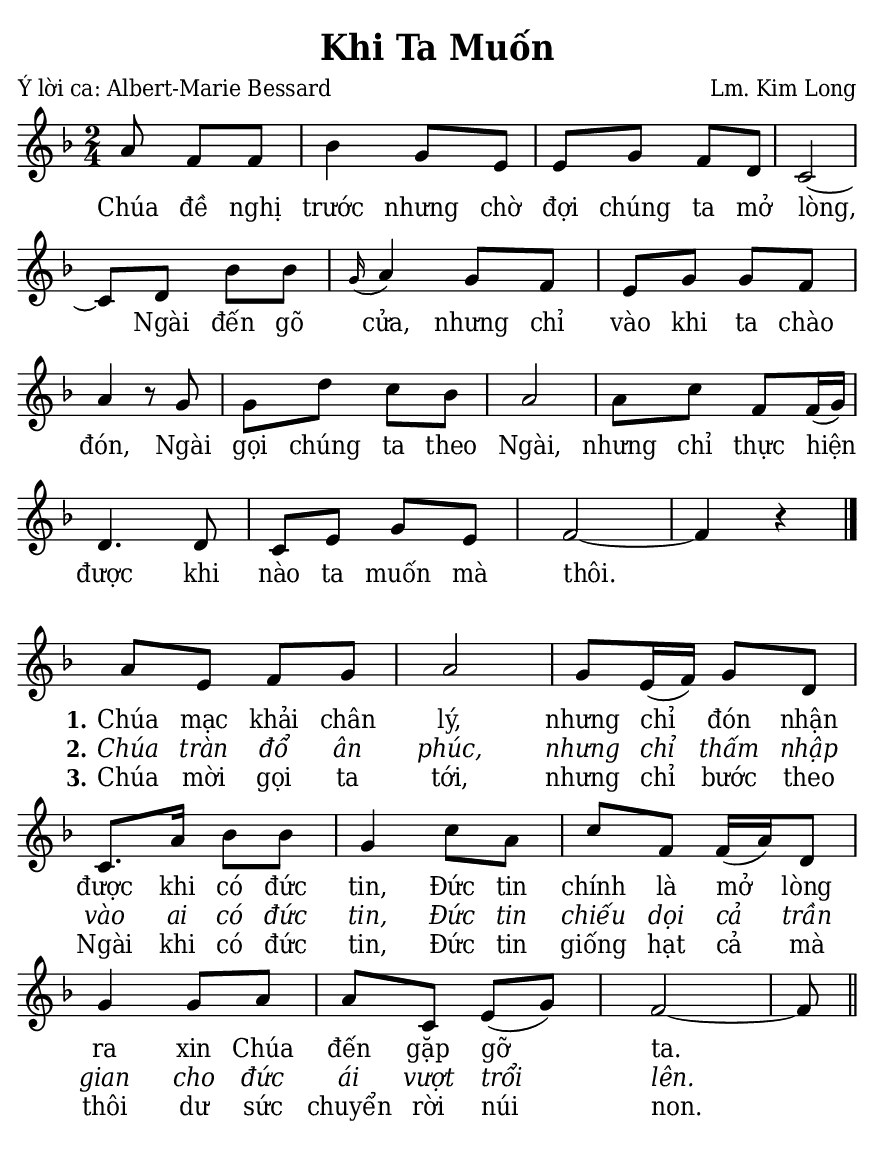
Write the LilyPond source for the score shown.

% Cài đặt chung
\version "2.24.3"
\include "english.ly"

\header {
  title = "Khi Ta Muốn"
  poet = "Ý lời ca: Albert-Marie Bessard"
  composer = "Lm. Kim Long"
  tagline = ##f
}

% Nhạc
nhacPhanMot = \relative c'' {
  \key f \major
  \time 2/4
  \partial 4. a8 f f |
  bf4 g8 e |
  e g f d |
  c2 ~ |
  c8 d bf' bf |
  \grace g16 (a4) g8 f |
  e g g f |
  a4 r8 g |
  g d' c bf |
  a2 |
  a8 c f, f16 (g) |
  d4. d8 |
  c e g e |
  f2 ~ |
  f4 r \bar "|."
}

nhacPhanHai = \relative c'' {
  \key f \major
  \time 2/4
  a8 e f g |
  a2 |
  g8 e16 (f) g8 d |
  c8. a'16 bf8 bf |
  g4 c8 a |
  c f, f16 (a) d,8 |
  g4 g8 a |
  a c, e (g) |
  f2 ~ |
  f8 \bar "||"
}

% Lời
loiPhanMot = \lyricmode {
  Chúa đề nghị trước nhưng chờ đợi chúng ta mở lòng,
  Ngài đến gõ cửa, nhưng chỉ vào khi ta chào đón,
  Ngài gọi chúng ta theo Ngài,
  nhưng chỉ thực hiện được khi nào ta muốn mà thôi.
}

loiPhanHai = \lyricmode {
  <<
    {
      \set stanza = "1."
      Chúa mạc khải chân lý, nhưng chỉ đón nhận được khi có đức tin,
      Đức tin chính là mở lòng ra xin Chúa đến gặp gỡ ta.
    }
    \new Lyrics {
	    \set associatedVoice = "beSop"
	    \set stanza = "2."
      \override Lyrics.LyricText.font-shape = #'italic
      Chúa tràn đổ ân phúc, nhưng chỉ thấm nhập vào ai có đức tin,
      Đức tin chiếu dọi cả trần gian cho đức ái vượt trổi lên.
    }
    \new Lyrics {
	    \set associatedVoice = "beSop"
	    \set stanza = "3."
      Chúa mời gọi ta tới, nhưng chỉ bước theo Ngài khi có đức tin,
      Đức tin giống hạt cả mà thôi dư sức chuyển rời núi non.
    }
  >>
}

% Dàn trang
\paper {
  #(set-paper-size "a5")
  top-margin = 3\mm
  bottom-margin = 3\mm
  left-margin = 3\mm
  right-margin = 3\mm
  indent = #0
  #(define fonts
	 (make-pango-font-tree "Deja Vu Serif Condensed"
	 		       "Deja Vu Serif Condensed"
			       "Deja Vu Serif Condensed"
			       (/ 20 20)))
  print-page-number = ##f
}

\score {
  <<
    \new Staff <<
        \clef treble
        \new Voice = beSop {
          \nhacPhanMot
        }
      \new Lyrics \lyricsto beSop \loiPhanMot
    >>
  >>
  \layout {
    \override Lyrics.LyricSpace.minimum-distance = #2
    \override Score.BarNumber.break-visibility = ##(#f #f #f)
    \override Score.SpacingSpanner.uniform-stretching = ##t
    ragged-last = ##f
  }
}

\score {
  <<
    \new Staff <<
        \clef treble
        \new Voice = beSop {
          \nhacPhanHai
        }
      \new Lyrics \lyricsto beSop \loiPhanHai
    >>
  >>
  \layout {
    \override Staff.TimeSignature.transparent = ##t
    \override Lyrics.LyricSpace.minimum-distance = #2
    \override Score.BarNumber.break-visibility = ##(#f #f #f)
    \override Score.SpacingSpanner.uniform-stretching = ##t
    ragged-last = ##f
  }
}
